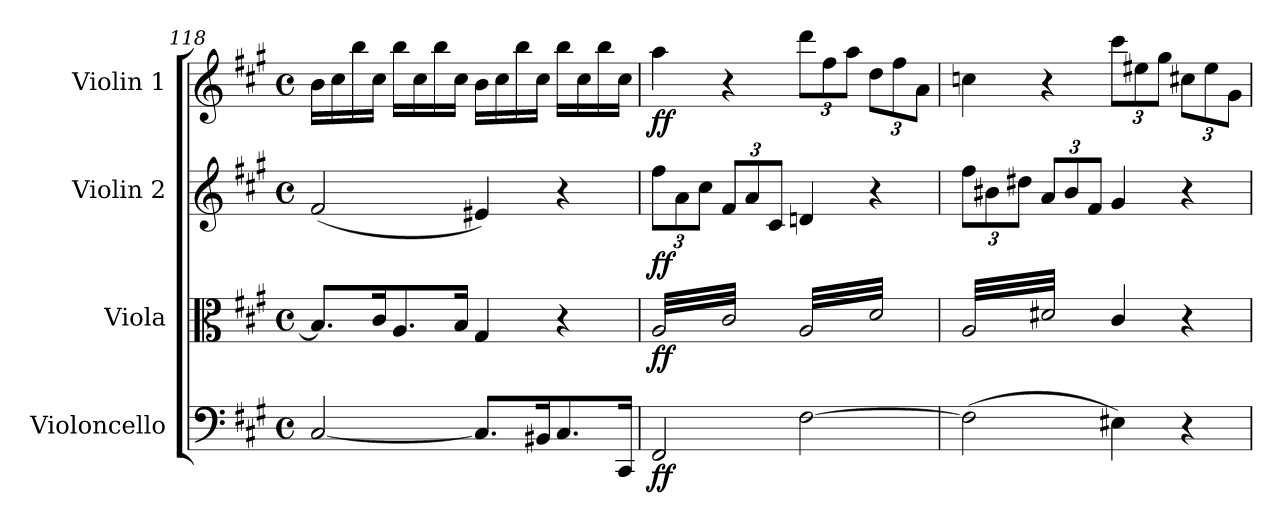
**kern	**dynam	**kern	**dynam	**kern	**dynam	**kern	**dynam
*part4	*part4	*part3	*part3	*part2	*part2	*part1	*part1
*staff4	*staff4	*staff3	*staff3	*staff2	*staff2	*staff1	*staff1
*I"Violoncello	*	*I"Viola	*	*I"Violin 2	*	*I"Violin 1	*
*I'Vc	*	*I'Vla	*	*I'Vln	*	*I'Vln	*
!!LO:LB:g=z
*clefF4	*	*clefC3	*	*clefG2	*	*clefG2	*
*k[f#c#g#]	*	*k[f#c#g#]	*	*k[f#c#g#]	*	*k[f#c#g#]	*
*M4/4	*	*M4/4	*	*M4/4	*	*M4/4	*
*met(c)	*	*met(c)	*	*met(c)	*	*met(c)	*
=118	=118	=118	=118	=118	=118	=118	=118
[2C#/	.	8.B/L]	.	(2f#/	.	16b\LL	.
.	.	.	.	.	.	16cc#\	.
.	.	.	.	.	.	16bb\	.
.	.	16c#/K	.	.	.	16cc#\JJ	.
.	.	8.A/	.	.	.	16bb\LL	.
.	.	.	.	.	.	16cc#\	.
.	.	.	.	.	.	16bb\	.
.	.	16B/Jk	.	.	.	16cc#\JJ	.
8.C#/L]	.	4G#/	.	4e#X/)	.	16b\LL	.
.	.	.	.	.	.	16cc#\	.
.	.	.	.	.	.	16bb\	.
16BB#X/K	.	.	.	.	.	16cc#\JJ	.
8.C#/	.	4r	.	4r	.	16bb\LL	.
.	.	.	.	.	.	16cc#\	.
.	.	.	.	.	.	16bb\	.
16CC#/Jk	.	.	.	.	.	16cc#\JJ	.
=119	=119	=119	=119	=119	=119	=119	=119
!	!LO:DY:b	!	!LO:DY:b	!	!LO:DY:b	!	!LO:DY:b
*	*	*tremolo	*	*	*	*	*
2FF#/	ff	(32A/LLL	ff	12ff#\L	ff	4aa\	ff
.	.	32c#/)	.	.	.	.	.
.	.	32A/	.	.	.	.	.
.	.	.	.	12a\	.	.	.
.	.	32c#/)	.	.	.	.	.
.	.	32A/	.	.	.	.	.
.	.	32c#/)	.	.	.	.	.
.	.	.	.	12cc#\J	.	.	.
.	.	32A/	.	.	.	.	.
.	.	32c#/)	.	.	.	.	.
*	*	*	*	*Xbrackettup	*	*	*
.	.	32A/	.	12f#/L	.	4r	.
.	.	32c#/)	.	.	.	.	.
.	.	32A/	.	.	.	.	.
.	.	.	.	12a/	.	.	.
.	.	32c#/)	.	.	.	.	.
.	.	32A/	.	.	.	.	.
.	.	32c#/)	.	.	.	.	.
.	.	.	.	12c#/J	.	.	.
.	.	32A/	.	.	.	.	.
.	.	32c#/)JJJ	.	.	.	.	.
*	*	*	*	*	*	*Xbrackettup	*
[2F#\	.	(32A/LLL	.	4dn/	.	12ddd\L	.
.	.	32d/)	.	.	.	.	.
.	.	32A/	.	.	.	.	.
.	.	.	.	.	.	12ff#\	.
.	.	32d/)	.	.	.	.	.
.	.	32A/	.	.	.	.	.
.	.	32d/)	.	.	.	.	.
.	.	.	.	.	.	12aa\J	.
.	.	32A/	.	.	.	.	.
.	.	32d/)	.	.	.	.	.
.	.	32A/	.	4r	.	12dd\L	.
.	.	32d/)	.	.	.	.	.
.	.	32A/	.	.	.	.	.
.	.	.	.	.	.	12ff#\	.
.	.	32d/)	.	.	.	.	.
.	.	32A/	.	.	.	.	.
.	.	32d/)	.	.	.	.	.
.	.	.	.	.	.	12a\J	.
.	.	32A/	.	.	.	.	.
.	.	32d/)JJJ	.	.	.	.	.
!!LO:LB:g=z
=120	=120	=120	=120	=120	=120	=120	=120
*	*	*	*	*brackettup	*	*	*
(2F#\]	.	(32A/LLL	.	12ff#\L	.	4ccn\	.
.	.	32d#X/)	.	.	.	.	.
.	.	32A/	.	.	.	.	.
.	.	.	.	12b#X\	.	.	.
.	.	32d#X/)	.	.	.	.	.
.	.	32A/	.	.	.	.	.
.	.	32d#X/)	.	.	.	.	.
.	.	.	.	12dd#X\J	.	.	.
.	.	32A/	.	.	.	.	.
.	.	32d#X/)	.	.	.	.	.
*	*	*	*	*Xbrackettup	*	*	*
.	.	32A/	.	12a/L	.	4r	.
.	.	32d#X/)	.	.	.	.	.
.	.	32A/	.	.	.	.	.
.	.	.	.	12b#/	.	.	.
.	.	32d#X/)	.	.	.	.	.
.	.	32A/	.	.	.	.	.
.	.	32d#X/)	.	.	.	.	.
.	.	.	.	12f#/J	.	.	.
.	.	32A/	.	.	.	.	.
.	.	32d#X/)JJJ	.	.	.	.	.
*	*	*Xtremolo	*	*	*	*	*
4E#X\)	.	4c#/	.	4g#/	.	12ccc#\L	.
.	.	.	.	.	.	.	.
.	.	.	.	.	.	.	.
.	.	.	.	.	.	12ee#X\	.
.	.	.	.	.	.	.	.
.	.	.	.	.	.	.	.
.	.	.	.	.	.	.	.
.	.	.	.	.	.	12gg#\J	.
.	.	.	.	.	.	.	.
.	.	.	.	.	.	.	.
4r	.	4r	.	4r	.	12cc#j\L	.
.	.	.	.	.	.	12ee#\	.
.	.	.	.	.	.	12g#\J	.
=	=	=	=	=	=	=	=
*-	*-	*-	*-	*-	*-	*-	*-
